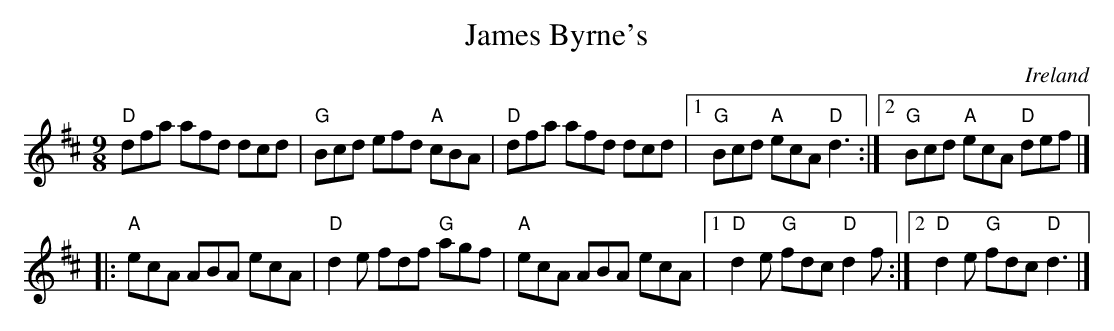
X:1
T:James Byrne's
O:Ireland
M:9/8
L:1/8
K:D
"D"dfa afd dcd|"G"Bcd efd "A"cBA|\
"D"dfa afd dcd|[1 "G"Bcd "A"ecA "D"d3:|[2 "G"Bcd "A"ecA "D"def|]
|:"A"ecA ABA ecA|"D"d2e fdf "G"agf|\
"A"ecA ABA ecA|[1 "D"d2e "G"fdc "D"d2f:|[2 "D"d2e "G"fdc "D"d3|]
